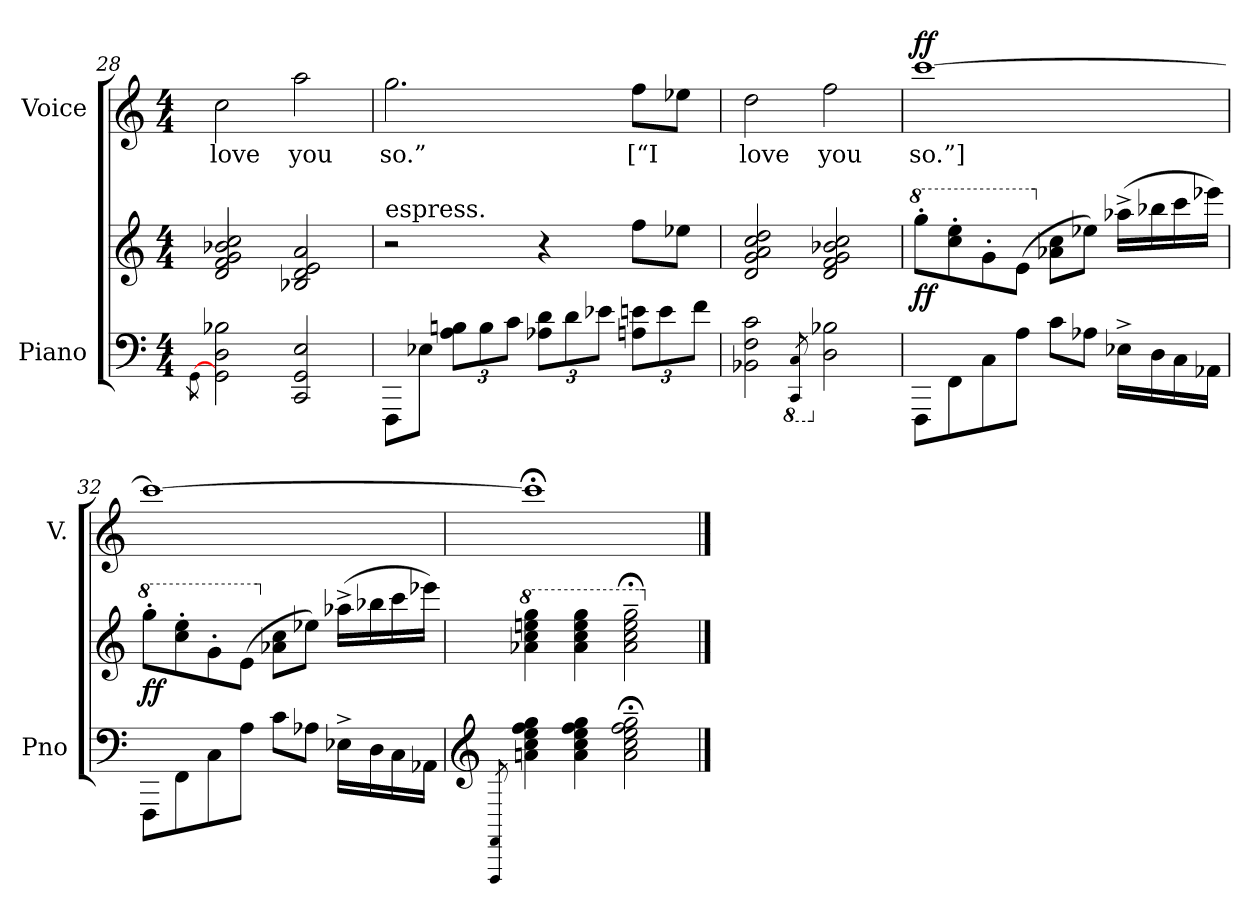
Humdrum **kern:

**kern	**kern	**dynam	**kern	**text	**dynam
*part2	*part2	*part2	*part1	*part1	*part1
*staff3	*staff2	*staff2/3	*staff1	*staff1	*staff1
*I"Piano	*	*	*I"Voice	*	*
*I'Pno	*	*	*I'V.	*	*
!!LO:PB:g=z
*clefF4	*clefG2	*	*clefG2	*	*
*k[]	*k[]	*	*k[]	*	*
*M4/4	*M4/4	*	*M4/4	*	*
=28	=28	=28	=28	=28	=28
[>8qGG\	.	.	.	.	.
!	!	!	!	!LO:LY:b	!
2B-X\ 2D\ 2GG\	2cc/ 2b-X/ 2g/ 2f/ 2d/	.	2cc\	love	.
!	!	!	!	!LO:LY:b	!
2E/ 2GG/ 2CC/	2a/ 2e/ 2d/ 2B-X/	.	2aa\	you	.
=29	=29	=29	=29	=29	=29
!	!LO:TX:a:t=espress.	!	!	!	!
!	!	!	!	!LO:LY:b	!
8FFF\L	2r	.	2.gg\	so.”	.
8E-X\J	.	.	.	.	.
*Xbrackettup	*	*	*	*	*
12Bn\ 12A\L	.	.	.	.	.
12B\	.	.	.	.	.
12c\J	.	.	.	.	.
12d\ 12A-X\L	4r	.	.	.	.
12d\	.	.	.	.	.
12e-X\J	.	.	.	.	.
!	!	!	!	!LO:LY:b	!
12en\ 12An\L	8ff\L	.	8ff\L	[“I	.
12e\	.	.	.	.	.
.	8ee-X\J	.	8ee-X\J	.	.
12f\J	.	.	.	.	.
=30	=30	=30	=30	=30	=30
!	!	!	!	!LO:LY:b	!
2c\ 2F\ 2BB-X\	2dd/ 2cc/ 2a/ 2g/ 2d/	.	2dd\	love	.
*8ba	*	*	*	*	*
8qCC/ 8qCCC/	.	.	.	.	.
*X8ba	*	*	*	*	*
!	!	!	!	!LO:LY:b	!
2B-X\ 2D\	2cc/ 2b-X/ 2g/ 2f/ 2d/	.	2ff\	you	.
=31	=31	=31	=31	=31	=31
*	*8va	*	*	*	*
!	!	!LO:DY:b	!	!LO:LY:b	!LO:DY:a
8FFF\L	8ggg'>\L	ff	[>1ccc	so.”]	ff
8FF\	8eee\'> 8ccc\'>	.	.	.	.
8C<\	8gg'>\	.	.	.	.
8A<\J	(8ee<\J	.	.	.	.
*	*X8va	*	*	*	*
8c\L	8cc\ 8a-X\L	.	.	.	.
8A-X\J	8ee-X\J)	.	.	.	.
16E-X^<\LL	(16aa-X^>\LL	.	.	.	.
16D\	16bb-X\	.	.	.	.
16C\	16ccc\	.	.	.	.
16AA-X\JJ	16eee-X\JJ)	.	.	.	.
!!LO:LB:g=z
=32	=32	=32	=32	=32	=32
*	*8va	*	*	*	*
!	!	!LO:DY:b	!	!	!
8FFF\L	8ggg'>\L	ff	1ccc_>	.	.
8FF\	8eee\'> 8ccc\'>	.	.	.	.
8C<\	8gg'>\	.	.	.	.
8A<\J	(8ee<\J	.	.	.	.
*	*X8va	*	*	*	*
8c\L	8cc\ 8a-X\L	.	.	.	.
8A-X\J	8ee-X\J)	.	.	.	.
16E-X^<\LL	(16aa-X^>\LL	.	.	.	.
16D\	16bb-X\	.	.	.	.
16C\	16ccc\	.	.	.	.
16AA-X\JJ	16eee-X\JJ)	.	.	.	.
=33	=33	=33	=33	=33	=33
*clefG2	*	*	*	*	*
8qFF/ 8qFFF/	.	.	.	.	.
*	*8va	*	*	*	*
4gg\> 4ff\> 4ee\> 4cc\> 4an\>	4ggg\> 4eeen\> 4ccc\> 4aa-X\>	.	1ccc;]	.	.
4gg\> 4ff\> 4ee\> 4cc\> 4a\>	4ggg\> 4eee\> 4ccc\> 4aa-\>	.	.	.	.
2gg\;~> 2ff\;~> 2ee\;~> 2cc\;~> 2a\;~>	2ggg\;<~< 2eee\;<~< 2ccc\;<~< 2aa-\;<~<	.	.	.	.
*	*X8va	*	*	*	*
==	==	==	==	==	==
*-	*-	*-	*-	*-	*-
